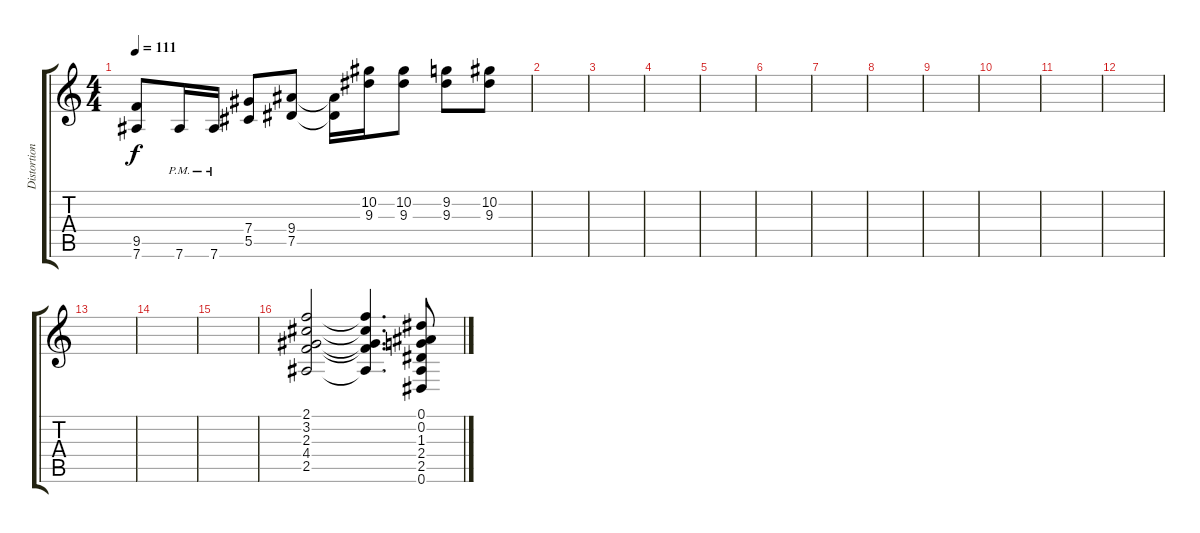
\track ("Distortion Guitar" "Distortion") {instrument distortionguitar}
\staff {score tabs}
\tuning (Eb4 Bb3 Gb3 Db3 Ab2 Eb2) {hide}
\ts (4 4)
\tempo 111
\clef g2
\ks c
(9.5 7.6).8{dy f} 7.6{pm}.16 7.6{pm}.16 (7.4 5.5).8 (9.4 7.5).8 (9.4{t} 7.5{t}).16 (10.2 9.3).16 (10.2 9.3).8 (9.2 9.3).8 (10.2 9.3).8 |
|
|
|
|
|
|
|
|
|
|
|
|
|
|
(2.1 3.2 2.3 4.4 2.5).2{instrument distortionguitar} (2.1{t} 3.2{t} 2.3{t} 4.4{t} 2.5{t}).4{d} (0.1 0.2 1.3 2.4 2.5 0.6).8
